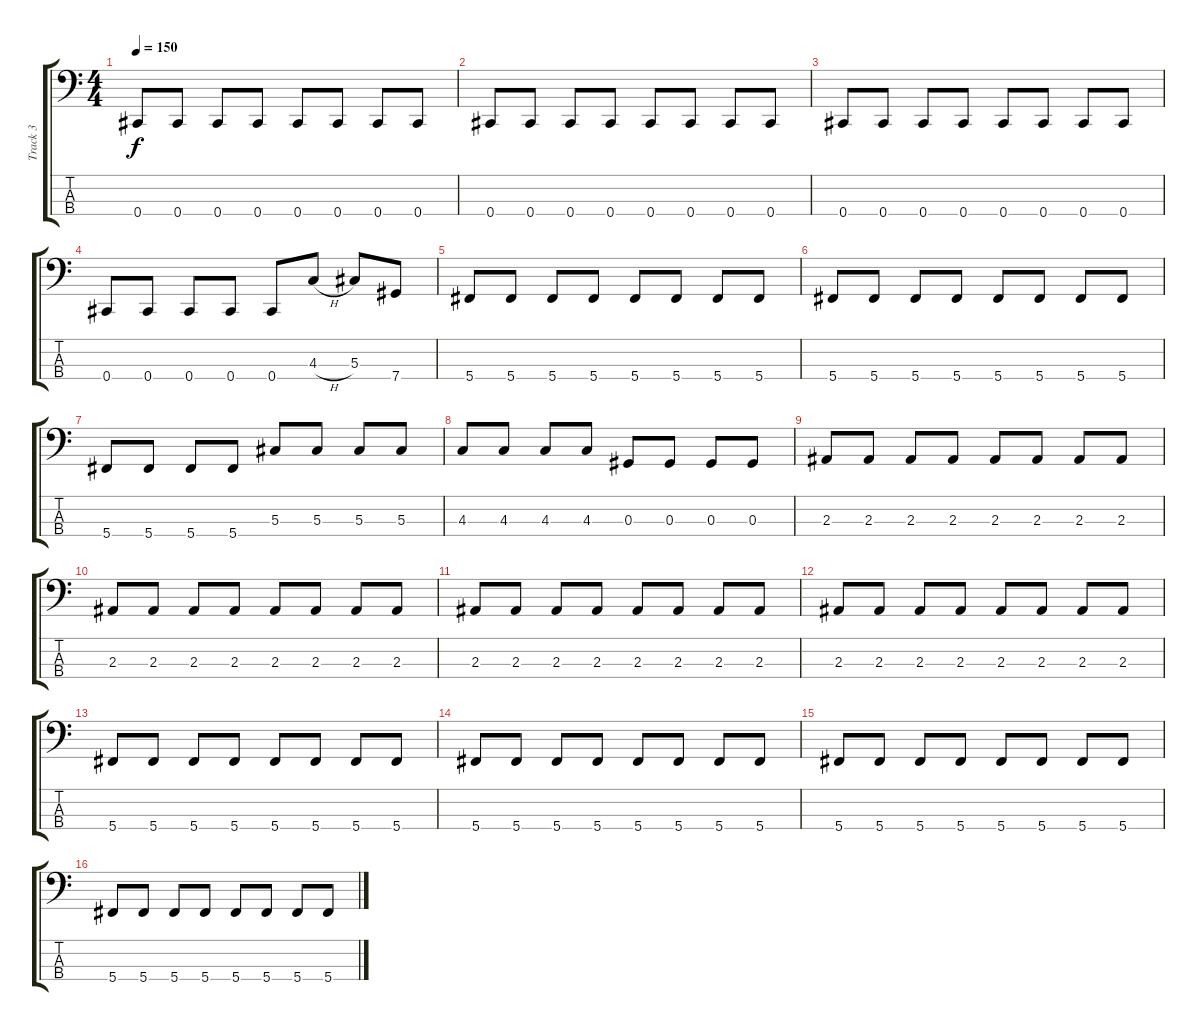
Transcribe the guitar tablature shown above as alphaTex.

\track ("Track 3" "Track 3") {instrument electricbassfinger}
\staff {score tabs}
\tuning (Gb2 Db2 Ab1 Db1) {hide}
\ts (4 4)
\tempo 150
\clef f4
\ks c
0.4.8{dy f} 0.4.8 0.4.8 0.4.8 0.4.8 0.4.8 0.4.8 0.4.8 |
0.4.8 0.4.8 0.4.8 0.4.8 0.4.8 0.4.8 0.4.8 0.4.8 |
0.4.8 0.4.8 0.4.8 0.4.8 0.4.8 0.4.8 0.4.8 0.4.8 |
0.4.8 0.4.8 0.4.8 0.4.8 0.4.8 4.3{h}.8 5.3.8 7.4.8 |
5.4.8 5.4.8 5.4.8 5.4.8 5.4.8 5.4.8 5.4.8 5.4.8 |
5.4.8 5.4.8 5.4.8 5.4.8 5.4.8 5.4.8 5.4.8 5.4.8 |
5.4.8 5.4.8 5.4.8 5.4.8 5.3.8 5.3.8 5.3.8 5.3.8 |
4.3.8 4.3.8 4.3.8 4.3.8 0.3.8 0.3.8 0.3.8 0.3.8 |
2.3.8 2.3.8 2.3.8 2.3.8 2.3.8 2.3.8 2.3.8 2.3.8 |
2.3.8 2.3.8 2.3.8 2.3.8 2.3.8 2.3.8 2.3.8 2.3.8 |
2.3.8 2.3.8 2.3.8 2.3.8 2.3.8 2.3.8 2.3.8 2.3.8 |
2.3.8 2.3.8 2.3.8 2.3.8 2.3.8 2.3.8 2.3.8 2.3.8 |
5.4.8 5.4.8 5.4.8 5.4.8 5.4.8 5.4.8 5.4.8 5.4.8 |
5.4.8 5.4.8 5.4.8 5.4.8 5.4.8 5.4.8 5.4.8 5.4.8 |
5.4.8 5.4.8 5.4.8 5.4.8 5.4.8 5.4.8 5.4.8 5.4.8 |
5.4.8 5.4.8 5.4.8 5.4.8 5.4.8 5.4.8 5.4.8 5.4.8
